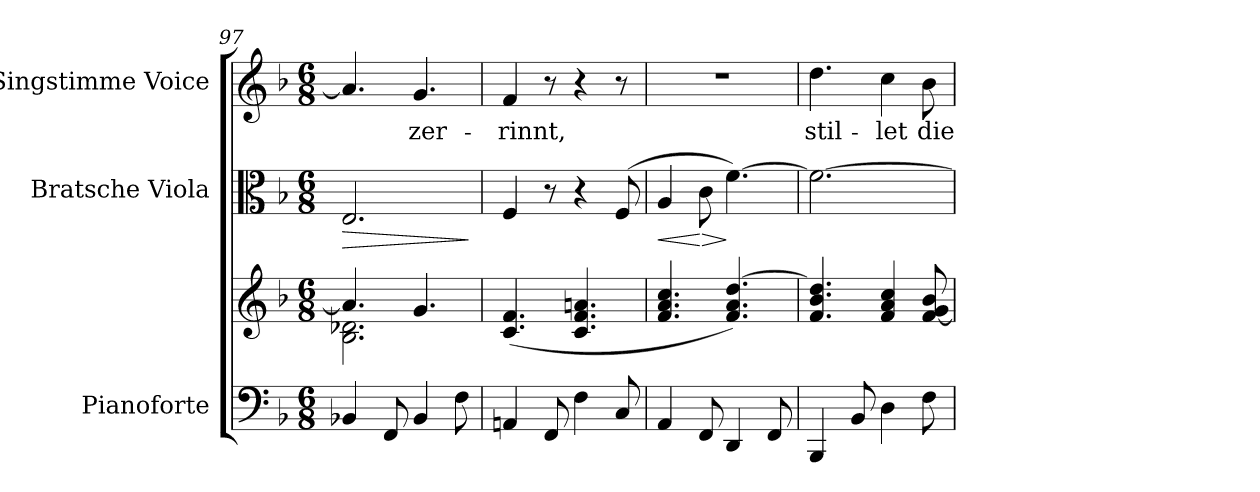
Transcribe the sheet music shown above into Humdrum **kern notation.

**kern	**kern	**kern	**dynam	**kern	**text
*part3	*part3	*part2	*part2	*part1	*part1
*staff4	*staff3	*staff2	*staff2	*staff1	*staff1
*I"Pianoforte	*	*I"Bratsche Viola	*	*I"Singstimme Voice	*
*I'Pno	*	*I'Vla	*	*	*
*clefF4	*clefG2	*clefC3	*	*clefG2	*
*k[b-]	*k[b-]	*k[b-]	*	*k[b-]	*
*M6/8	*M6/8	*M6/8	*	*M6/8	*
=97	=97	=97	=97	=97	=97
*	*^	*	*	*	*
!	!	!	!	!LO:HP:b	!	!
4BB-X/	4.a-/]	2.B-\ 2.d-X\	2.E/	>	4.a-/]	.
8FF/	.	.	.	.	.	.
4BB-/	4.g/	.	.	.	4.g/	zer-
8F\	.	.	.	.	.	.
*	*v	*v	*	*	*	*
.	.	.	]	.	.
=98	=98	=98	=98	=98	=98
4AAn/	(4.c/ 4.f/	4F/	.	4f/	-rinnt,
8FF/	.	8r	.	8r	.
4F\	4.c/ 4.f/ 4.an/	4r	.	4r	.
8C/	.	(>8F/	.	8r	.
=99	=99	=99	=99	=99	=99
!	!	!	!LO:HP:b	!	!
4AA/	4.f/ 4.a/ 4.cc/	4A/	<	2.r	.
!	!	!	!LO:HP:n=1:b	!	!
8FF/	.	8c\	[ >	.	.
4DD/	4.f/ 4.a/ [>4.dd/)	[4.f\)	]	.	.
8FF/	.	.	.	.	.
=100	=100	=100	=100	=100	=100
4BBB-/	4.f/ 4.b-/ 4.dd/]	2.f\_	.	4.dd\	stil-
8BB-/	.	.	.	.	.
4D\	4f/ 4a/ 4cc/	.	.	4cc\	-let
8F\	[8f/ 8g/ 8b-/	.	.	8b-\	die
=	=	=	=	=	=
*-	*-	*-	*-	*-	*-
